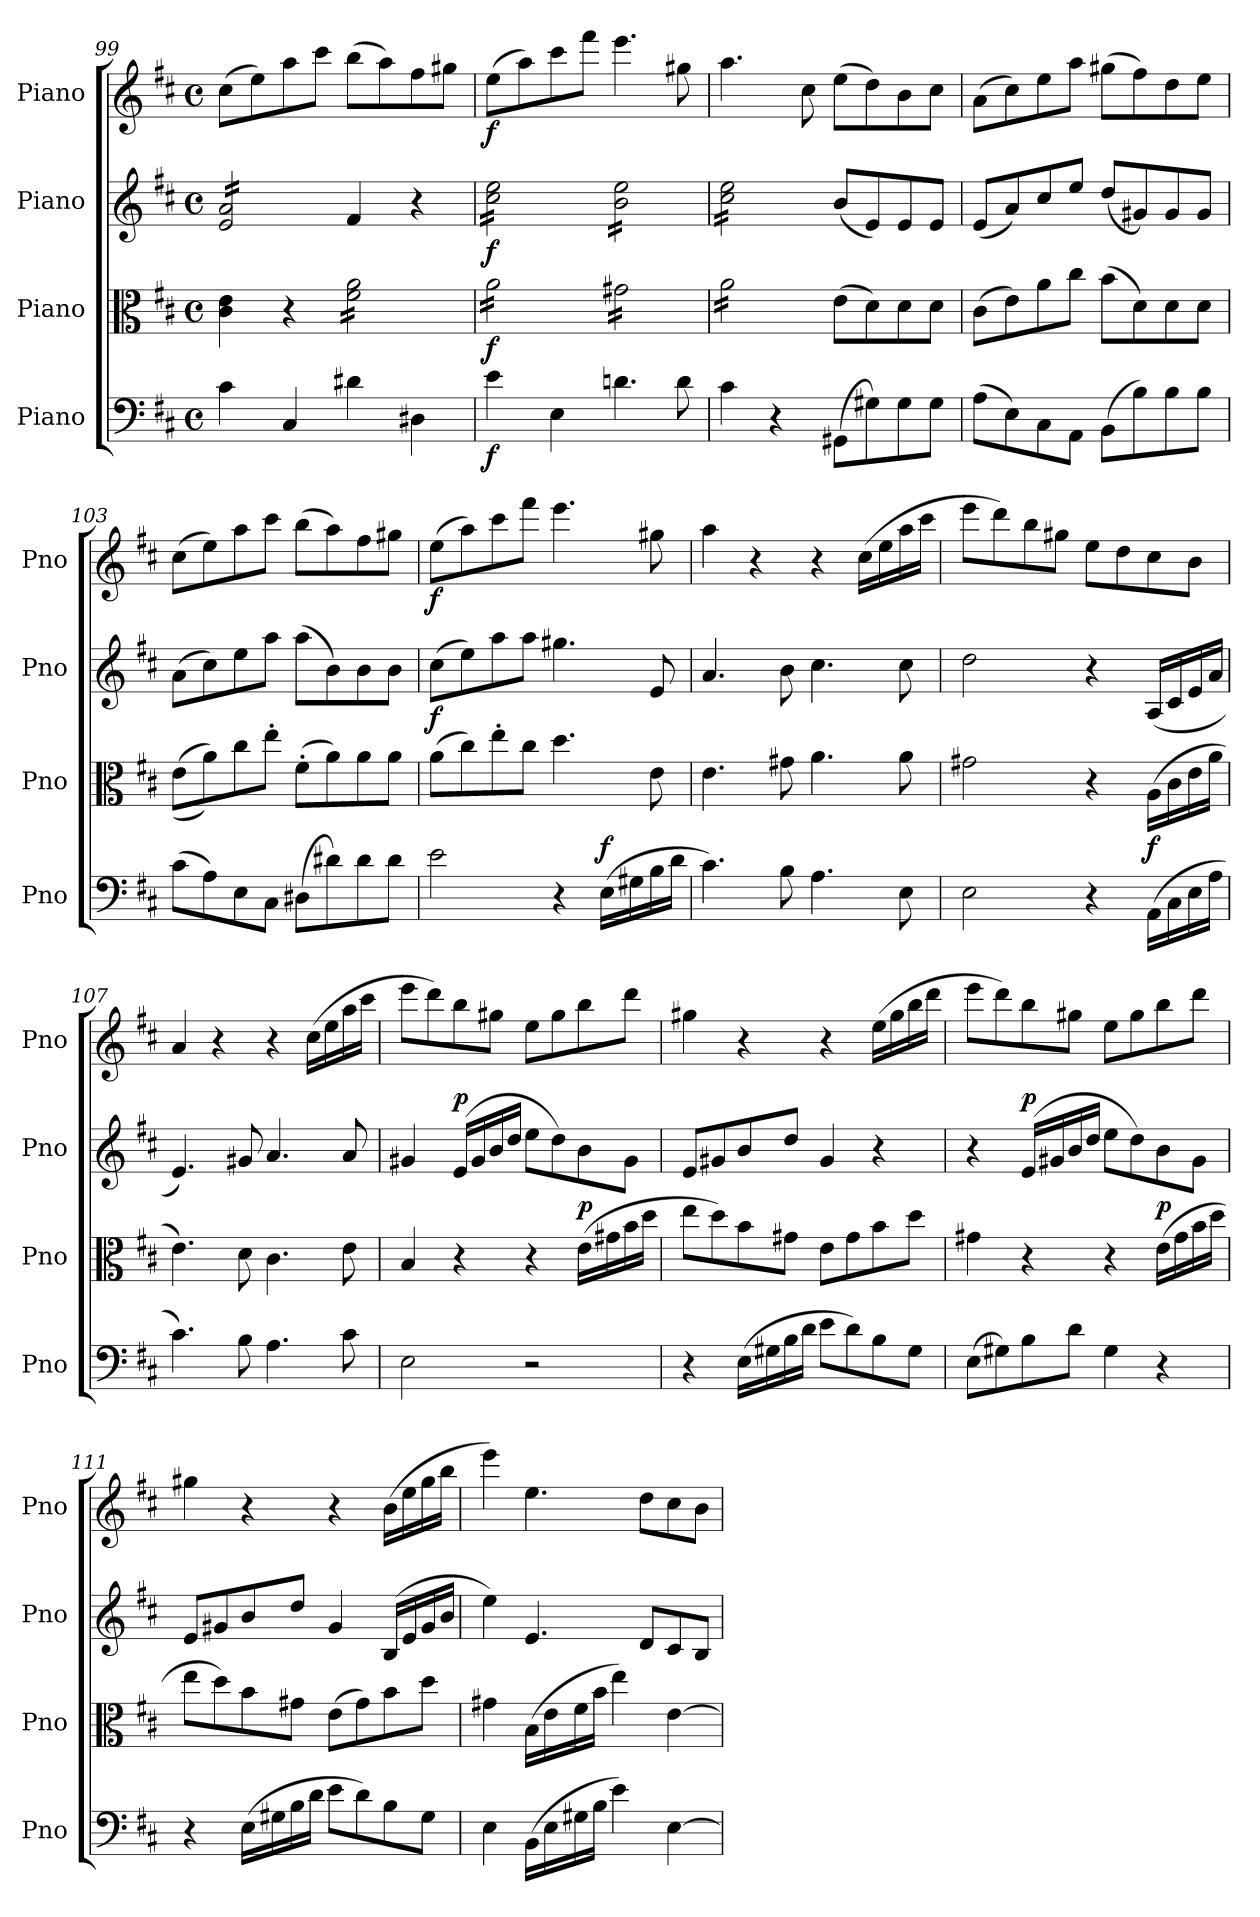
**kern	**dynam	**kern	**dynam	**kern	**dynam	**kern	**dynam
*part4	*part4	*part3	*part3	*part2	*part2	*part1	*part1
*staff4	*staff4	*staff3	*staff3	*staff2	*staff2	*staff1	*staff1
*I"Piano	*	*I"Piano	*	*I"Piano	*	*I"Piano	*
*I'Pno	*	*I'Pno	*	*I'Pno	*	*I'Pno	*
*clefF4	*	*clefC3	*	*clefG2	*	*clefG2	*
*k[f#c#]	*	*k[f#c#]	*	*k[f#c#]	*	*k[f#c#]	*
*M4/4	*	*M4/4	*	*M4/4	*	*M4/4	*
*met(c)	*	*met(c)	*	*met(c)	*	*met(c)	*
=99	=99	=99	=99	=99	=99	=99	=99
*	*	*	*	*tremolo	*	*	*
4c#\	.	4c#\ 4e\	.	16e/ 16a/LL	.	(8cc#\L	.
.	.	.	.	16e/ 16a/	.	.	.
.	.	.	.	16e/ 16a/	.	8ee\)	.
.	.	.	.	16e/ 16a/	.	.	.
4C#/	.	4r	.	16e/ 16a/	.	8aa\	.
.	.	.	.	16e/ 16a/	.	.	.
.	.	.	.	16e/ 16a/	.	8ccc#\J	.
.	.	.	.	16e/ 16a/JJ	.	.	.
*	*	*	*	*Xtremolo	*	*	*
*	*	*tremolo	*	*	*	*	*
4d#X\	.	16f#\ 16a\LL	.	4f#/	.	(8bb\L	.
.	.	16f#\ 16a\	.	.	.	.	.
.	.	16f#\ 16a\	.	.	.	8aa\)	.
.	.	16f#\ 16a\	.	.	.	.	.
4D#X\	.	16f#\ 16a\	.	4r	.	8ff#\	.
.	.	16f#\ 16a\	.	.	.	.	.
.	.	16f#\ 16a\	.	.	.	8gg#X\J	.
.	.	16f#\ 16a\JJ	.	.	.	.	.
=100	=100	=100	=100	=100	=100	=100	=100
!	!LO:DY:b	!	!LO:DY:b	!	!LO:DY:b	!	!LO:DY:b
*	*	*	*	*tremolo	*	*	*
4e\	f	16a\LL	f	16cc#\ 16ee\LL	f	(8ee\L	f
.	.	16a\	.	16cc#\ 16ee\	.	.	.
.	.	16a\	.	16cc#\ 16ee\	.	8aa\)	.
.	.	16a\	.	16cc#\ 16ee\	.	.	.
4E\	.	16a\	.	16cc#\ 16ee\	.	8ccc#\	.
.	.	16a\	.	16cc#\ 16ee\	.	.	.
.	.	16a\	.	16cc#\ 16ee\	.	8fff#\J	.
.	.	16a\JJ	.	16cc#\ 16ee\JJ	.	.	.
4.dn\	.	16g#X\LL	.	16b\ 16ee\LL	.	4.eee\	.
.	.	16g#X\	.	16b\ 16ee\	.	.	.
.	.	16g#X\	.	16b\ 16ee\	.	.	.
.	.	16g#X\	.	16b\ 16ee\	.	.	.
.	.	16g#X\	.	16b\ 16ee\	.	.	.
.	.	16g#X\	.	16b\ 16ee\	.	.	.
8d\	.	16g#X\	.	16b\ 16ee\	.	8gg#X\	.
.	.	16g#X\JJ	.	16b\ 16ee\JJ	.	.	.
!!LO:PB:g=z
=101	=101	=101	=101	=101	=101	=101	=101
4c#\	.	16a\LL	.	16cc#\ 16ee\LL	.	4.aa\	.
.	.	16a\	.	16cc#\ 16ee\	.	.	.
.	.	16a\	.	16cc#\ 16ee\	.	.	.
.	.	16a\	.	16cc#\ 16ee\	.	.	.
4r	.	16a\	.	16cc#\ 16ee\	.	.	.
.	.	16a\	.	16cc#\ 16ee\	.	.	.
.	.	16a\	.	16cc#\ 16ee\	.	8cc#\	.
.	.	16a\JJ	.	16cc#\ 16ee\JJ	.	.	.
*	*	*	*	*Xtremolo	*	*	*
*	*	*Xtremolo	*	*	*	*	*
(8GG#X\L	.	(8e\L	.	(8b/L	.	(8ee\L	.
8G#X\)	.	8d\)	.	8e/)	.	8dd\)	.
8G#\	.	8d\	.	8e/	.	8b\	.
8G#\J	.	8d\J	.	8e/J	.	8cc#\J	.
=102	=102	=102	=102	=102	=102	=102	=102
(8A\L	.	(8c#\L	.	(8e/L	.	(8a\L	.
8E\)	.	8e\)	.	8a/)	.	8cc#\)	.
8C#\	.	8a\	.	8cc#/	.	8ee\	.
8AA\J	.	8cc#\J	.	8ee/J	.	8aa\J	.
(8BB\L	.	(8b\L	.	(8dd/L	.	(8gg#X\L	.
8B\)	.	8d\)	.	8g#X/)	.	8ff#\)	.
8B\	.	8d\	.	8g#/	.	8dd\	.
8B\J	.	8d\J	.	8g#/J	.	8ee\J	.
!!LO:LB:g=z
=103	=103	=103	=103	=103	=103	=103	=103
(8c#\L	.	((8e\L	.	(8a\L	.	(8cc#\L	.
8A\)	.	8a\))	.	8cc#\)	.	8ee\)	.
8E\	.	8cc#\	.	8ee\	.	8aa\	.
8C#\J	.	8ee'\J	.	8aa\J	.	8ccc#\J	.
(8D#X\L	.	(8f#'\L	.	(8aa\L	.	(8bb\L	.
8d#X\)	.	8a\)	.	8b\)	.	8aa\)	.
8d#\	.	8a\	.	8b\	.	8ff#\	.
8d#\J	.	8a\J	.	8b\J	.	8gg#X\J	.
=104	=104	=104	=104	=104	=104	=104	=104
!	!	!	!LO:DY:a	!	!	!	!LO:DY:b
2e\	.	(8a\L	f	(8cc#\L	.	(8ee\L	f
.	.	8cc#\)	.	8ee\)	.	8aa\)	.
.	.	8ee'\	.	8aa\	.	8ccc#\	.
.	.	8cc#\J	.	8aa\J	.	8fff#\J	.
4r	.	4.dd\	.	4.gg#X\	.	4.eee\	.
!	!LO:DY:a	!	!	!	!	!	!
(16E\LL	f	.	.	.	.	.	.
16G#X\	.	.	.	.	.	.	.
16B\	.	8e\	.	8e/	.	8gg#X\	.
16d\JJ	.	.	.	.	.	.	.
=105	=105	=105	=105	=105	=105	=105	=105
4.c#\)	.	4.e\	.	4.a/	.	4aa\	.
.	.	.	.	.	.	4r	.
8B\	.	8g#X\	.	8b\	.	.	.
4.A\	.	4.a\	.	4.cc#\	.	4r	.
.	.	.	.	.	.	(16cc#\LL	.
.	.	.	.	.	.	16ee\	.
8E\	.	8a\	.	8cc#\	.	16aa\	.
.	.	.	.	.	.	16ccc#\JJ	.
=106	=106	=106	=106	=106	=106	=106	=106
*	*	*^	*	*	*	*	*
2E\	.	2ryy	2g#X\	.	2dd\	.	8eee\L	.
.	.	.	.	.	.	.	8ddd\)	.
.	.	.	.	.	.	.	8bb\	.
.	.	.	.	.	.	.	8gg#X\J	.
4r	.	4r	2ryy	.	4r	.	8ee\L	.
.	.	.	.	.	.	.	8dd\	.
!	!LO:DY:a	!	!	!	!	!	!	!
(16AA\LL	f	(>16A\LL	.	.	(16A/LL	.	8cc#\	.
16C#\	.	16c#\	.	.	16c#/	.	.	.
16E\	.	16e\	.	.	16e/	.	8b\J	.
16A\JJ	.	16a\JJ	.	.	16a/JJ	.	.	.
*	*	*v	*v	*	*	*	*	*
=107	=107	=107	=107	=107	=107	=107	=107
4.c#\)	.	4.e\)	.	4.e/)	.	4a/	.
.	.	.	.	.	.	4r	.
8B\	.	8d\	.	8g#X/	.	.	.
4.A\	.	4.c#\	.	4.a/	.	4r	.
.	.	.	.	.	.	(16cc#\LL	.
.	.	.	.	.	.	16ee\	.
8c#\	.	8e\	.	8a/	.	16aa\	.
.	.	.	.	.	.	16ccc#\JJ	.
!!LO:LB:g=z
=108	=108	=108	=108	=108	=108	=108	=108
2E\	.	4B/	.	4g#X/	.	8eee\L	.
.	.	.	.	.	.	8ddd\)	.
!	!	!	!	!	!LO:DY:a	!	!
.	.	4r	.	(16e/LL	p	8bb\	.
.	.	.	.	16g#/	.	.	.
.	.	.	.	16b/	.	8gg#X\J	.
.	.	.	.	16dd/JJ	.	.	.
2r	.	4r	.	8ee\L	.	8ee\L	.
.	.	.	.	8dd\)	.	8gg#\	.
!	!	!	!LO:DY:a	!	!	!	!
.	.	(16e\LL	p	8b\	.	8bb\	.
.	.	16g#X\	.	.	.	.	.
.	.	16b\	.	8g#\J	.	8ddd\J	.
.	.	16dd\JJ	.	.	.	.	.
=109	=109	=109	=109	=109	=109	=109	=109
4r	.	8ee\L	.	8e/L	.	4gg#X\	.
.	.	8dd\)	.	8g#X/	.	.	.
(16E\LL	.	8b\	.	8b/	.	4r	.
16G#X\	.	.	.	.	.	.	.
16B\	.	8g#X\J	.	8dd/J	.	.	.
16d\JJ	.	.	.	.	.	.	.
8e\L	.	8e\L	.	4g#/	.	4r	.
8d\)	.	8g#\	.	.	.	.	.
8B\	.	8b\	.	4r	.	(16ee\LL	.
.	.	.	.	.	.	16gg#\	.
8G#\J	.	8dd\J	.	.	.	16bb\	.
.	.	.	.	.	.	16ddd\JJ	.
!!LO:LB:g=z
=110	=110	=110	=110	=110	=110	=110	=110
(8E\L	.	4g#X\	.	4r	.	8eee\L	.
8G#X\)	.	.	.	.	.	8ddd\)	.
!	!	!	!	!	!LO:DY:a	!	!
8B\	.	4r	.	(16e/LL	p	8bb\	.
.	.	.	.	16g#X/	.	.	.
8d\J	.	.	.	16b/	.	8gg#X\J	.
.	.	.	.	16dd/JJ	.	.	.
4G#\	.	4r	.	8ee\L	.	8ee\L	.
.	.	.	.	8dd\)	.	8gg#\	.
!	!	!	!LO:DY:a	!	!	!	!
4r	.	(16e\LL	p	8b\	.	8bb\	.
.	.	16g#\	.	.	.	.	.
.	.	16b\	.	8g#\J	.	8ddd\J	.
.	.	16dd\JJ	.	.	.	.	.
=111	=111	=111	=111	=111	=111	=111	=111
4r	.	8ee\L	.	8e/L	.	4gg#X\	.
.	.	8dd\)	.	8g#X/	.	.	.
(16E\LL	.	8b\	.	8b/	.	4r	.
16G#X\	.	.	.	.	.	.	.
16B\	.	8g#X\J	.	8dd/J	.	.	.
16d\JJ	.	.	.	.	.	.	.
8e\L	.	(8e\L	.	4g#/	.	4r	.
8d\)	.	8g#\)	.	.	.	.	.
8B\	.	8b\	.	(16B/LL	.	(16b\LL	.
.	.	.	.	16e/	.	16ee\	.
8G#\J	.	8dd\J	.	16g#/	.	16gg#\	.
.	.	.	.	16b/JJ	.	16bb\JJ	.
=112	=112	=112	=112	=112	=112	=112	=112
4E\	.	4g#X\	.	4ee\)	.	4eee\)	.
(16BB\LL	.	(16B\LL	.	4.e/	.	4.ee\	.
16E\	.	16e\	.	.	.	.	.
16G#X\	.	16f#\	.	.	.	.	.
16B\JJ	.	16b\JJ	.	.	.	.	.
4e\)	.	4ee\)	.	.	.	.	.
.	.	.	.	8d/L	.	8dd\L	.
[4E\	.	[4e\	.	8c#/	.	8cc#\	.
.	.	.	.	8B/J	.	8b\J	.
=	=	=	=	=	=	=	=
*-	*-	*-	*-	*-	*-	*-	*-
